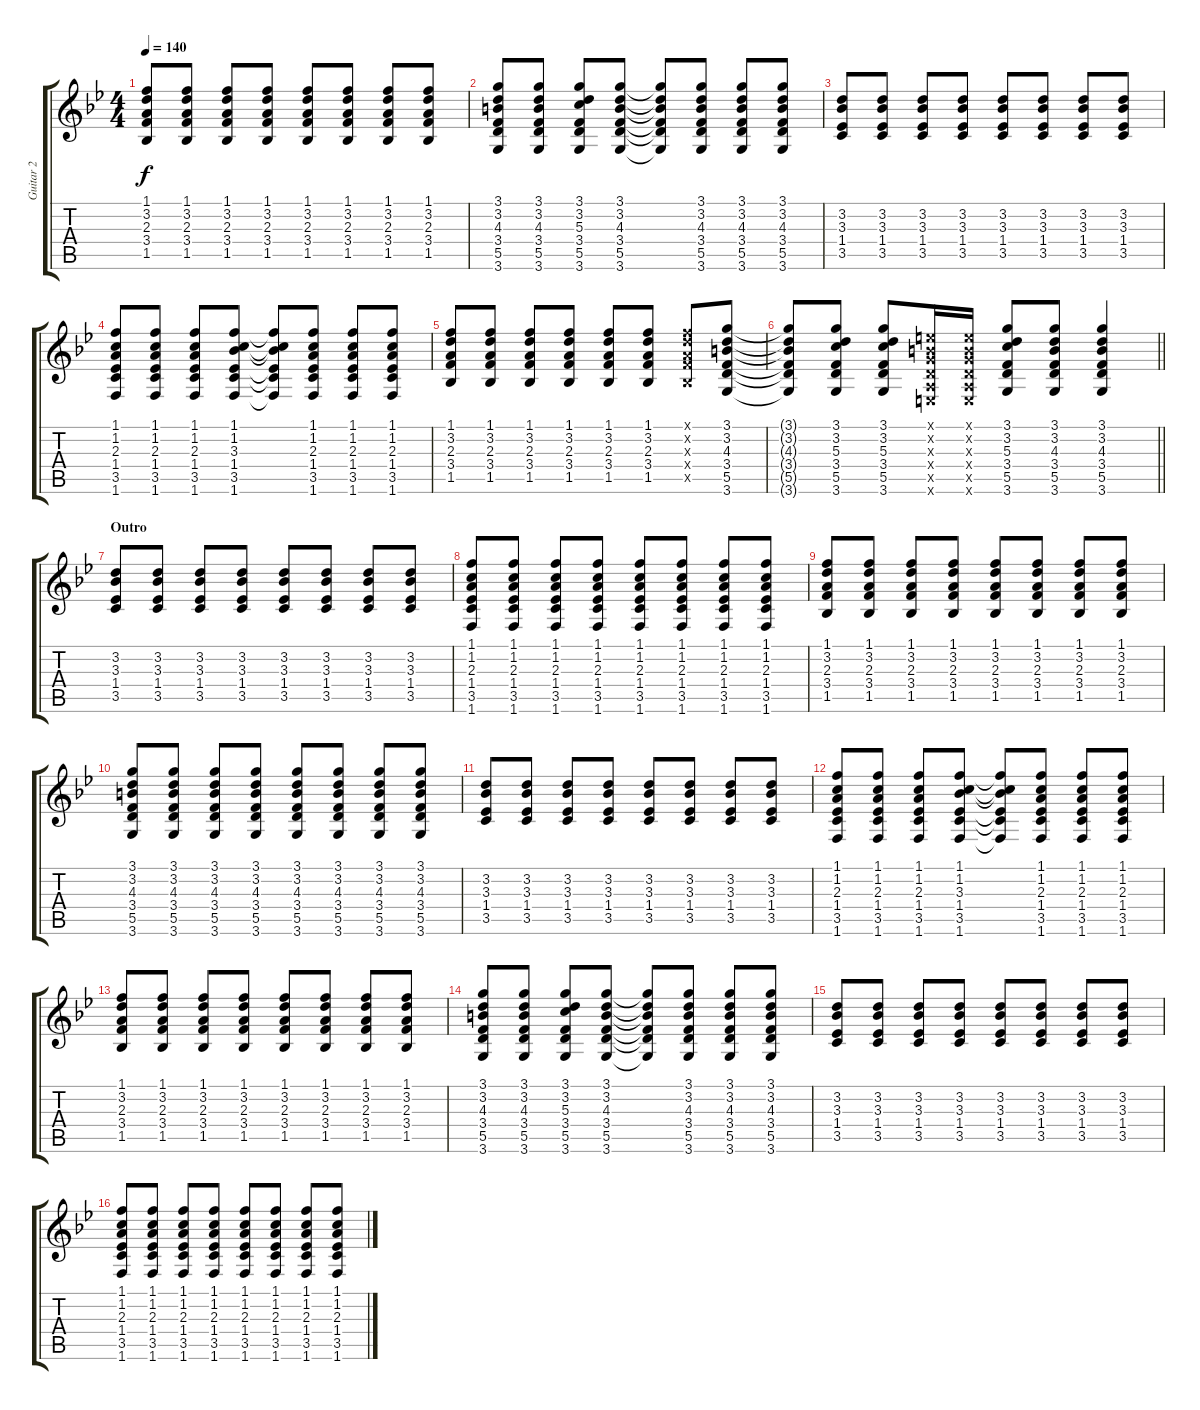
\track ("Guitar 2" "Guitar 2") {instrument overdrivenguitar}
\staff {score tabs}
\tuning (E4 B3 G3 D3 A2 E2) {hide}
\ts (4 4)
\tempo 140
\clef g2
\ks bb
(1.1 3.2 2.3 3.4 1.5).8{dy f} (1.1 3.2 2.3 3.4 1.5).8 (1.1 3.2 2.3 3.4 1.5).8 (1.1 3.2 2.3 3.4 1.5).8 (1.1 3.2 2.3 3.4 1.5).8 (1.1 3.2 2.3 3.4 1.5).8 (1.1 3.2 2.3 3.4 1.5).8 (1.1 3.2 2.3 3.4 1.5).8 |
(3.1 3.2 4.3 3.4 5.5 3.6).8 (3.1 3.2 4.3 3.4 5.5 3.6).8 (3.1 3.2 5.3 3.4 5.5 3.6).8 (3.1 3.2 4.3 3.4 5.5 3.6).8 (3.1{t} 3.2{t} 4.3{t} 3.4{t} 5.5{t} 3.6{t}).8 (3.1 3.2 4.3 3.4 5.5 3.6).8 (3.1 3.2 4.3 3.4 5.5 3.6).8 (3.1 3.2 4.3 3.4 5.5 3.6).8 |
(3.2 3.3 1.4 3.5).8 (3.2 3.3 1.4 3.5).8 (3.2 3.3 1.4 3.5).8 (3.2 3.3 1.4 3.5).8 (3.2 3.3 1.4 3.5).8 (3.2 3.3 1.4 3.5).8 (3.2 3.3 1.4 3.5).8 (3.2 3.3 1.4 3.5).8 |
(1.1 1.2 2.3 1.4 3.5 1.6).8 (1.1 1.2 2.3 1.4 3.5 1.6).8 (1.1 1.2 2.3 1.4 3.5 1.6).8 (1.1 1.2 3.3 1.4 3.5 1.6).8 (1.1{t} 1.2{t} 3.3{t} 1.4{t} 3.5{t} 1.6{t}).8 (1.1 1.2 2.3 1.4 3.5 1.6).8 (1.1 1.2 2.3 1.4 3.5 1.6).8 (1.1 1.2 2.3 1.4 3.5 1.6).8 |
(1.1 3.2 2.3 3.4 1.5).8 (1.1 3.2 2.3 3.4 1.5).8 (1.1 3.2 2.3 3.4 1.5).8 (1.1 3.2 2.3 3.4 1.5).8 (1.1 3.2 2.3 3.4 1.5).8 (1.1 3.2 2.3 3.4 1.5).8 (1.1{x} 3.2{x} 2.3{x} 3.4{x} 1.5{x}).8 (3.1 3.2 4.3 3.4 5.5 3.6).8 |
\barLineRight lightlight
(3.1{t} 3.2{t} 4.3{t} 3.4{t} 5.5{t} 3.6{t}).8 (3.1 3.2 5.3 3.4 5.5 3.6).8 (3.1 3.2 5.3 3.4 5.5 3.6).8 (0.1{x} 0.2{x} 0.3{x} 0.4{x} 0.5{x} 0.6{x}).16 (0.1{x} 0.2{x} 0.3{x} 0.4{x} 0.5{x} 0.6{x}).16 (3.1 3.2 5.3 3.4 5.5 3.6).8 (3.1 3.2 4.3 3.4 5.5 3.6).8 (3.1 3.2 4.3 3.4 5.5 3.6).4 |
\section ("" "Outro")
(3.2 3.3 1.4 3.5).8 (3.2 3.3 1.4 3.5).8 (3.2 3.3 1.4 3.5).8 (3.2 3.3 1.4 3.5).8 (3.2 3.3 1.4 3.5).8 (3.2 3.3 1.4 3.5).8 (3.2 3.3 1.4 3.5).8 (3.2 3.3 1.4 3.5).8 |
(1.1 1.2 2.3 1.4 3.5 1.6).8 (1.1 1.2 2.3 1.4 3.5 1.6).8 (1.1 1.2 2.3 1.4 3.5 1.6).8 (1.1 1.2 2.3 1.4 3.5 1.6).8 (1.1 1.2 2.3 1.4 3.5 1.6).8 (1.1 1.2 2.3 1.4 3.5 1.6).8 (1.1 1.2 2.3 1.4 3.5 1.6).8 (1.1 1.2 2.3 1.4 3.5 1.6).8 |
(1.1 3.2 2.3 3.4 1.5).8 (1.1 3.2 2.3 3.4 1.5).8 (1.1 3.2 2.3 3.4 1.5).8 (1.1 3.2 2.3 3.4 1.5).8 (1.1 3.2 2.3 3.4 1.5).8 (1.1 3.2 2.3 3.4 1.5).8 (1.1 3.2 2.3 3.4 1.5).8 (1.1 3.2 2.3 3.4 1.5).8 |
(3.1 3.2 4.3 3.4 5.5 3.6).8 (3.1 3.2 4.3 3.4 5.5 3.6).8 (3.1 3.2 4.3 3.4 5.5 3.6).8 (3.1 3.2 4.3 3.4 5.5 3.6).8 (3.1 3.2 4.3 3.4 5.5 3.6).8 (3.1 3.2 4.3 3.4 5.5 3.6).8 (3.1 3.2 4.3 3.4 5.5 3.6).8 (3.1 3.2 4.3 3.4 5.5 3.6).8 |
(3.2 3.3 1.4 3.5).8 (3.2 3.3 1.4 3.5).8 (3.2 3.3 1.4 3.5).8 (3.2 3.3 1.4 3.5).8 (3.2 3.3 1.4 3.5).8 (3.2 3.3 1.4 3.5).8 (3.2 3.3 1.4 3.5).8 (3.2 3.3 1.4 3.5).8 |
(1.1 1.2 2.3 1.4 3.5 1.6).8 (1.1 1.2 2.3 1.4 3.5 1.6).8 (1.1 1.2 2.3 1.4 3.5 1.6).8 (1.1 1.2 3.3 1.4 3.5 1.6).8 (1.1{t} 1.2{t} 3.3{t} 1.4{t} 3.5{t} 1.6{t}).8 (1.1 1.2 2.3 1.4 3.5 1.6).8 (1.1 1.2 2.3 1.4 3.5 1.6).8 (1.1 1.2 2.3 1.4 3.5 1.6).8 |
(1.1 3.2 2.3 3.4 1.5).8 (1.1 3.2 2.3 3.4 1.5).8 (1.1 3.2 2.3 3.4 1.5).8 (1.1 3.2 2.3 3.4 1.5).8 (1.1 3.2 2.3 3.4 1.5).8 (1.1 3.2 2.3 3.4 1.5).8 (1.1 3.2 2.3 3.4 1.5).8 (1.1 3.2 2.3 3.4 1.5).8 |
(3.1 3.2 4.3 3.4 5.5 3.6).8 (3.1 3.2 4.3 3.4 5.5 3.6).8 (3.1 3.2 5.3 3.4 5.5 3.6).8 (3.1 3.2 4.3 3.4 5.5 3.6).8 (3.1{t} 3.2{t} 4.3{t} 3.4{t} 5.5{t} 3.6{t}).8 (3.1 3.2 4.3 3.4 5.5 3.6).8 (3.1 3.2 4.3 3.4 5.5 3.6).8 (3.1 3.2 4.3 3.4 5.5 3.6).8 |
(3.2 3.3 1.4 3.5).8 (3.2 3.3 1.4 3.5).8 (3.2 3.3 1.4 3.5).8 (3.2 3.3 1.4 3.5).8 (3.2 3.3 1.4 3.5).8 (3.2 3.3 1.4 3.5).8 (3.2 3.3 1.4 3.5).8 (3.2 3.3 1.4 3.5).8 |
(1.1 1.2 2.3 1.4 3.5 1.6).8 (1.1 1.2 2.3 1.4 3.5 1.6).8 (1.1 1.2 2.3 1.4 3.5 1.6).8 (1.1 1.2 2.3 1.4 3.5 1.6).8 (1.1 1.2 2.3 1.4 3.5 1.6).8 (1.1 1.2 2.3 1.4 3.5 1.6).8 (1.1 1.2 2.3 1.4 3.5 1.6).8 (1.1 1.2 2.3 1.4 3.5 1.6).8
